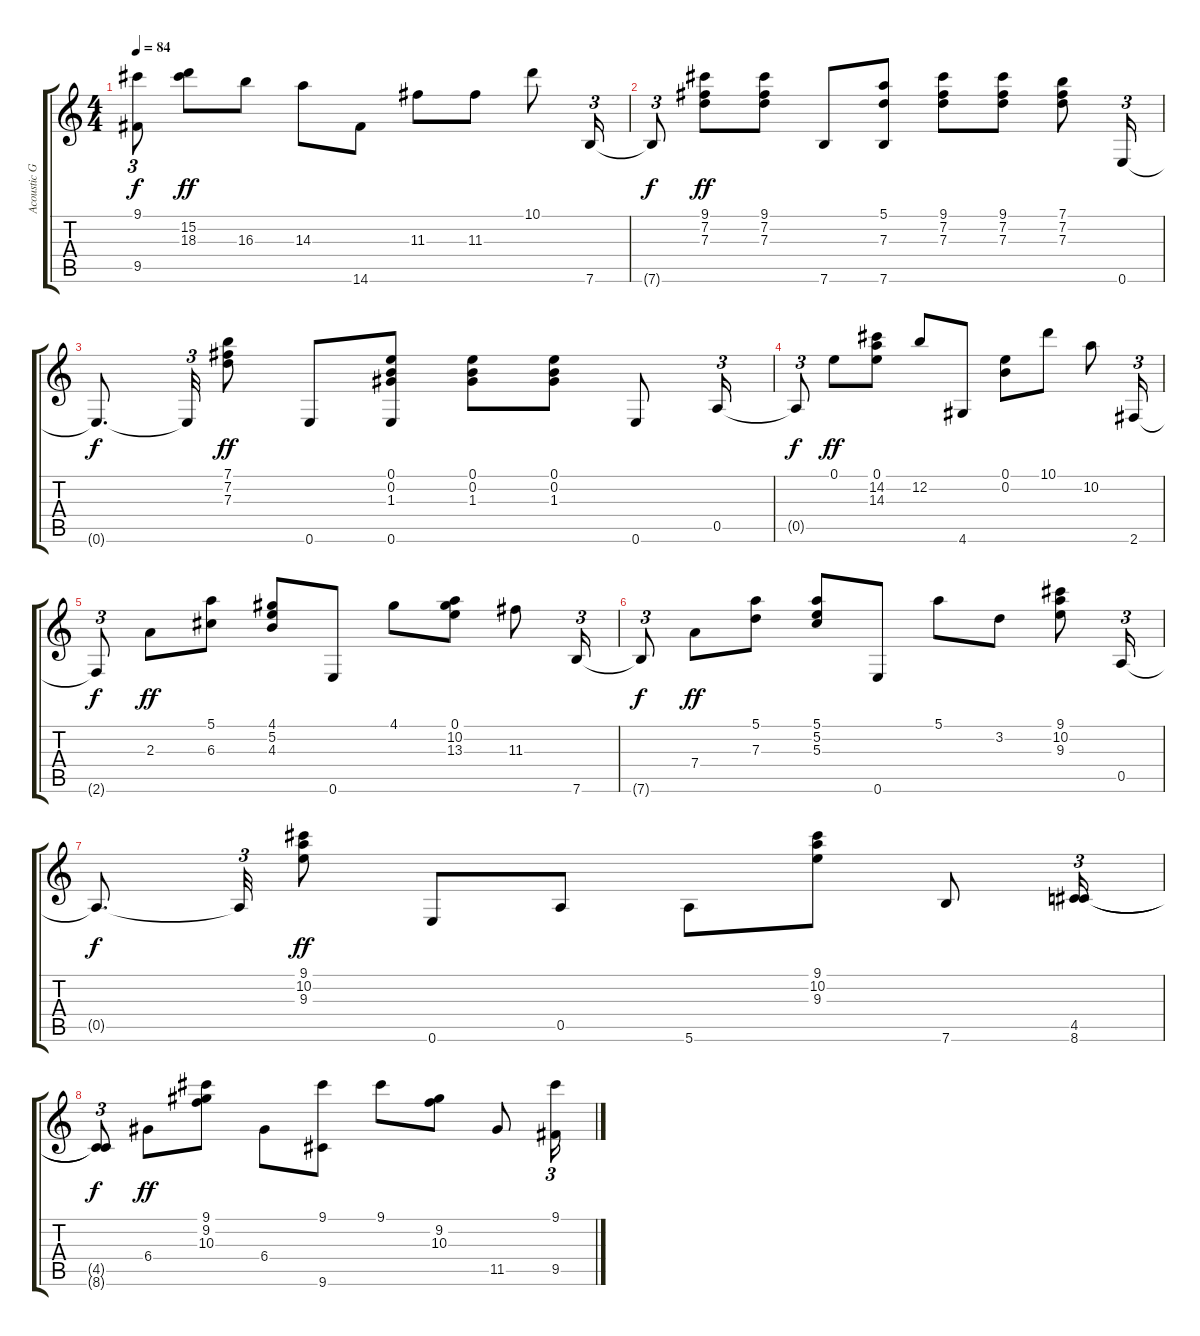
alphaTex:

\track ("Acoustic Guitar" "Acoustic G") {instrument acousticguitarnylon}
\staff {score tabs}
\tuning (E4 B3 G3 D3 A2 E2) {hide}
\ts (4 4)
\tempo 84
\clef g2
\ks c
(9.1{t} 9.5{t}).8{tu (3 2) dy f} (15.2 18.3).8{dy ff} 16.3.8 14.3.8 14.6.8 11.3.8 11.3.8 10.1.8 7.6.16{tu (3 2)} |
7.6{t}.8{tu (3 2) dy f} (9.1 7.2 7.3).8{dy ff} (9.1 7.2 7.3).8 7.6.8 (5.1 7.3 7.6).8 (9.1 7.2 7.3).8 (9.1 7.2 7.3).8 (7.1 7.2 7.3).8 0.6.16{tu (3 2)} |
0.6{t}.8{d dy f} 0.6{t}.32{tu (3 2)} (7.1 7.2 7.3).8{dy ff} 0.6.8 (0.1 0.2 1.3 0.6).8 (0.1 0.2 1.3).8 (0.1 0.2 1.3).8 0.6.8 0.5.16{tu (3 2)} |
0.5{t}.8{tu (3 2) dy f} 0.1.8{dy ff} (0.1 14.2 14.3).8 12.2.8 4.6.8 (0.1 0.2).8 10.1.8 10.2.8 2.6.16{tu (3 2)} |
2.6{t}.8{tu (3 2) dy f} 2.3.8{dy ff} (5.1 6.3).8 (4.1 5.2 4.3).8 0.6.8 4.1.8 (0.1 10.2 13.3).8 11.3.8 7.6.16{tu (3 2)} |
7.6{t}.8{tu (3 2) dy f} 7.4.8{dy ff} (5.1 7.3).8 (5.1 5.2 5.3).8 0.6.8 5.1.8 3.2.8 (9.1 10.2 9.3).8 0.5.16{tu (3 2)} |
0.5{t}.8{d dy f} 0.5{t}.32{tu (3 2)} (9.1 10.2 9.3).8{dy ff} 0.6.8 0.5.8 5.6.8 (9.1 10.2 9.3).8 7.6.8 (4.5 8.6).16{tu (3 2)} |
(4.5{t} 8.6{t}).8{tu (3 2) dy f} 6.4.8{dy ff} (9.1 9.2 10.3).8 6.4.8 (9.1 9.6).8 9.1.8 (9.2 10.3).8 11.5.8 (9.1 9.5).16{tu (3 2)}
